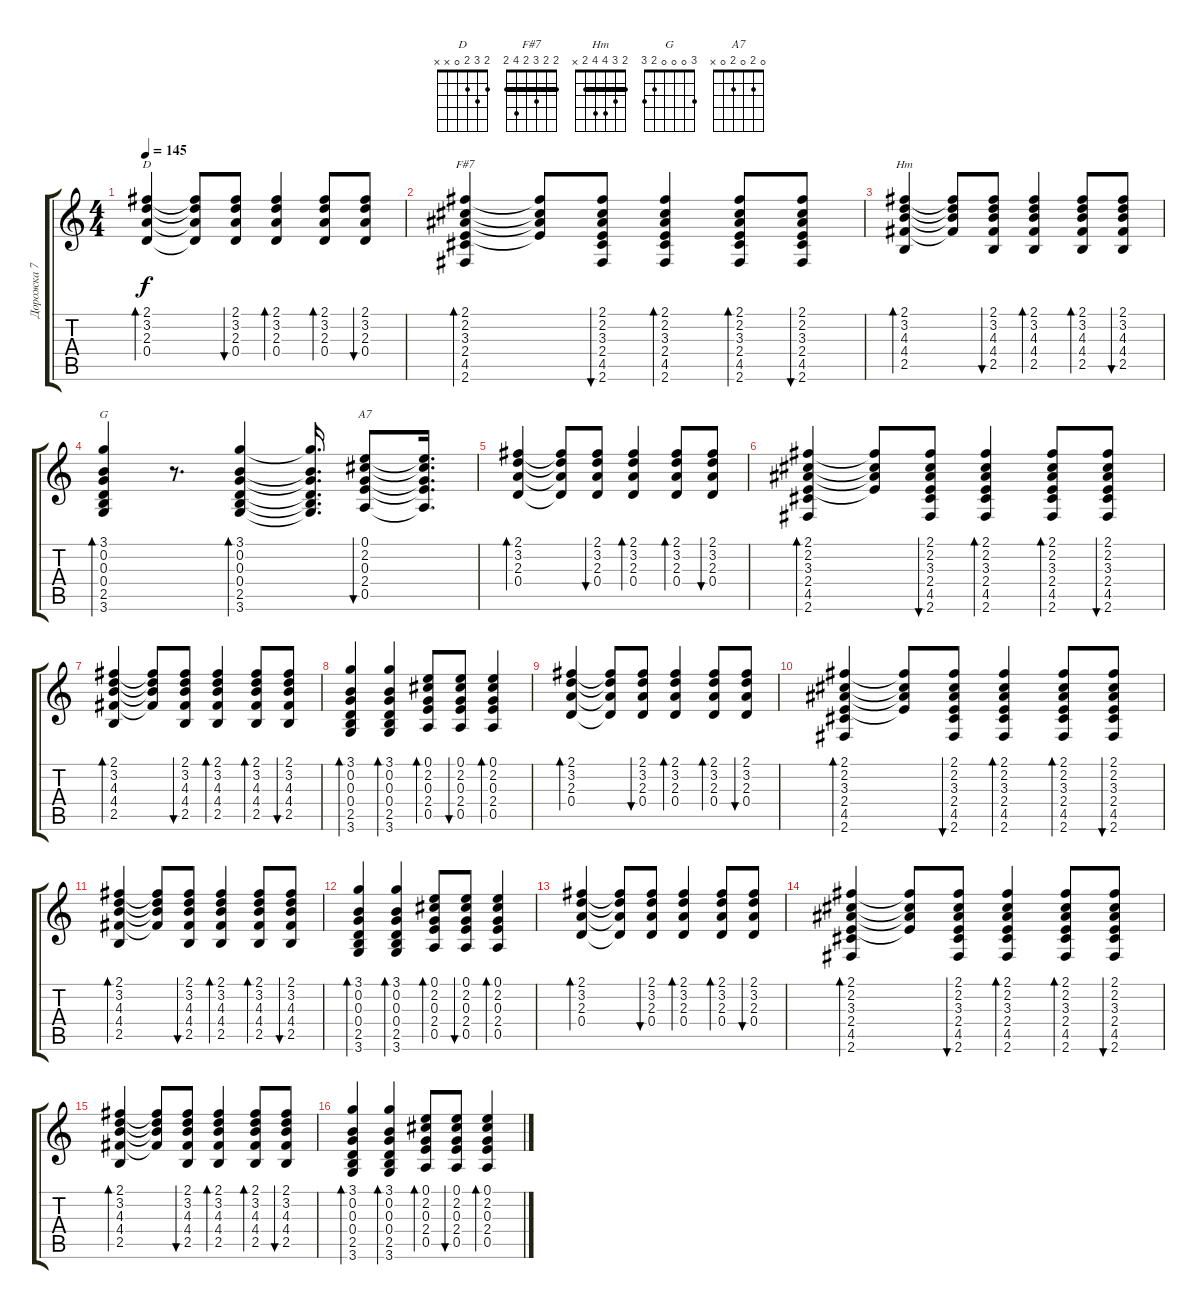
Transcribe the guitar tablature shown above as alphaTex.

\track ("Дорожка 7" "Дорожка 7") {instrument acousticguitarsteel}
\staff {score tabs}
\tuning (E4 B3 G3 D3 A2 E2) {hide}
\chord ("D" 2 3 2 0 x x)
\chord ("F#7" 2 2 3 2 4 2) {barre 2}
\chord ("Hm" 2 3 4 4 2 x) {barre 2}
\chord ("G" 3 0 0 0 2 3)
\chord ("A7" 0 2 0 2 0 x)
\ts (4 4)
\tempo 145
\clef g2
\ks c
(2.1 3.2 2.3 0.4).4{bd 60 ch "D" dy f} (2.1{t} 3.2{t} 2.3{t} 0.4{t}).8 (2.1 3.2 2.3 0.4).8{bu 60} (2.1 3.2 2.3 0.4).4{bd 60} (2.1 3.2 2.3 0.4).8{bd 60} (2.1 3.2 2.3 0.4).8{bu 60} |
(2.1 2.2 3.3 2.4 4.5 2.6).4{bd 60 ch "F#7"} (2.1{t} 2.2{t} 3.3{t} 2.4{t}).8 (2.1 2.2 3.3 2.4 4.5 2.6).8{bu 60} (2.1 2.2 3.3 2.4 4.5 2.6).4{bd 60} (2.1 2.2 3.3 2.4 4.5 2.6).8{bd 60} (2.1 2.2 3.3 2.4 4.5 2.6).8{bu 60} |
(2.1 3.2 4.3 4.4 2.5).4{bd 60 ch "Hm"} (2.1{t} 3.2{t} 4.3{t} 4.4{t}).8 (2.1 3.2 4.3 4.4 2.5).8{bu 60} (2.1 3.2 4.3 4.4 2.5).4{bd 60} (2.1 3.2 4.3 4.4 2.5).8{bd 60} (2.1 3.2 4.3 4.4 2.5).8{bu 60} |
(3.1 0.2 0.3 0.4 2.5 3.6).4{bd 60 ch "G"} r.8{d} (3.1 0.2 0.3 0.4 2.5 3.6).4{bd 60} (3.1{t} 0.2{t} 0.3{t} 0.4{t} 2.5{t} 3.6{t}).16{d} (0.1 2.2 0.3 2.4 0.5).8{bu 60 ch "A7"} (0.1{t} 2.2{t} 0.3{t} 2.4{t} 0.5{t}).16{d} |
(2.1 3.2 2.3 0.4).4{bd 60} (2.1{t} 3.2{t} 2.3{t} 0.4{t}).8 (2.1 3.2 2.3 0.4).8{bu 60} (2.1 3.2 2.3 0.4).4{bd 60} (2.1 3.2 2.3 0.4).8{bd 60} (2.1 3.2 2.3 0.4).8{bu 60} |
(2.1 2.2 3.3 2.4 4.5 2.6).4{bd 60} (2.1{t} 2.2{t} 3.3{t} 2.4{t}).8 (2.1 2.2 3.3 2.4 4.5 2.6).8{bu 60} (2.1 2.2 3.3 2.4 4.5 2.6).4{bd 60} (2.1 2.2 3.3 2.4 4.5 2.6).8{bd 60} (2.1 2.2 3.3 2.4 4.5 2.6).8{bu 60} |
(2.1 3.2 4.3 4.4 2.5).4{bd 60} (2.1{t} 3.2{t} 4.3{t} 4.4{t}).8 (2.1 3.2 4.3 4.4 2.5).8{bu 60} (2.1 3.2 4.3 4.4 2.5).4{bd 60} (2.1 3.2 4.3 4.4 2.5).8{bd 60} (2.1 3.2 4.3 4.4 2.5).8{bu 60} |
(3.1 0.2 0.3 0.4 2.5 3.6).4{bd 60} (3.1 0.2 0.3 0.4 2.5 3.6).4{bd 60} (0.1 2.2 0.3 2.4 0.5).8{bd 60} (0.1 2.2 0.3 2.4 0.5).8{bu 60} (0.1 2.2 0.3 2.4 0.5).4{bd 60} |
(2.1 3.2 2.3 0.4).4{bd 60} (2.1{t} 3.2{t} 2.3{t} 0.4{t}).8 (2.1 3.2 2.3 0.4).8{bu 60} (2.1 3.2 2.3 0.4).4{bd 60} (2.1 3.2 2.3 0.4).8{bd 60} (2.1 3.2 2.3 0.4).8{bu 60} |
(2.1 2.2 3.3 2.4 4.5 2.6).4{bd 60} (2.1{t} 2.2{t} 3.3{t} 2.4{t}).8 (2.1 2.2 3.3 2.4 4.5 2.6).8{bu 60} (2.1 2.2 3.3 2.4 4.5 2.6).4{bd 60} (2.1 2.2 3.3 2.4 4.5 2.6).8{bd 60} (2.1 2.2 3.3 2.4 4.5 2.6).8{bu 60} |
(2.1 3.2 4.3 4.4 2.5).4{bd 60} (2.1{t} 3.2{t} 4.3{t} 4.4{t}).8 (2.1 3.2 4.3 4.4 2.5).8{bu 60} (2.1 3.2 4.3 4.4 2.5).4{bd 60} (2.1 3.2 4.3 4.4 2.5).8{bd 60} (2.1 3.2 4.3 4.4 2.5).8{bu 60} |
(3.1 0.2 0.3 0.4 2.5 3.6).4{bd 60} (3.1 0.2 0.3 0.4 2.5 3.6).4{bd 60} (0.1 2.2 0.3 2.4 0.5).8{bd 60} (0.1 2.2 0.3 2.4 0.5).8{bu 60} (0.1 2.2 0.3 2.4 0.5).4{bd 60} |
(2.1 3.2 2.3 0.4).4{bd 60} (2.1{t} 3.2{t} 2.3{t} 0.4{t}).8 (2.1 3.2 2.3 0.4).8{bu 60} (2.1 3.2 2.3 0.4).4{bd 60} (2.1 3.2 2.3 0.4).8{bd 60} (2.1 3.2 2.3 0.4).8{bu 60} |
(2.1 2.2 3.3 2.4 4.5 2.6).4{bd 60} (2.1{t} 2.2{t} 3.3{t} 2.4{t}).8 (2.1 2.2 3.3 2.4 4.5 2.6).8{bu 60} (2.1 2.2 3.3 2.4 4.5 2.6).4{bd 60} (2.1 2.2 3.3 2.4 4.5 2.6).8{bd 60} (2.1 2.2 3.3 2.4 4.5 2.6).8{bu 60} |
(2.1 3.2 4.3 4.4 2.5).4{bd 60} (2.1{t} 3.2{t} 4.3{t} 4.4{t}).8 (2.1 3.2 4.3 4.4 2.5).8{bu 60} (2.1 3.2 4.3 4.4 2.5).4{bd 60} (2.1 3.2 4.3 4.4 2.5).8{bd 60} (2.1 3.2 4.3 4.4 2.5).8{bu 60} |
(3.1 0.2 0.3 0.4 2.5 3.6).4{bd 60} (3.1 0.2 0.3 0.4 2.5 3.6).4{bd 60} (0.1 2.2 0.3 2.4 0.5).8{bd 60} (0.1 2.2 0.3 2.4 0.5).8{bu 60} (0.1 2.2 0.3 2.4 0.5).4{bd 60}
